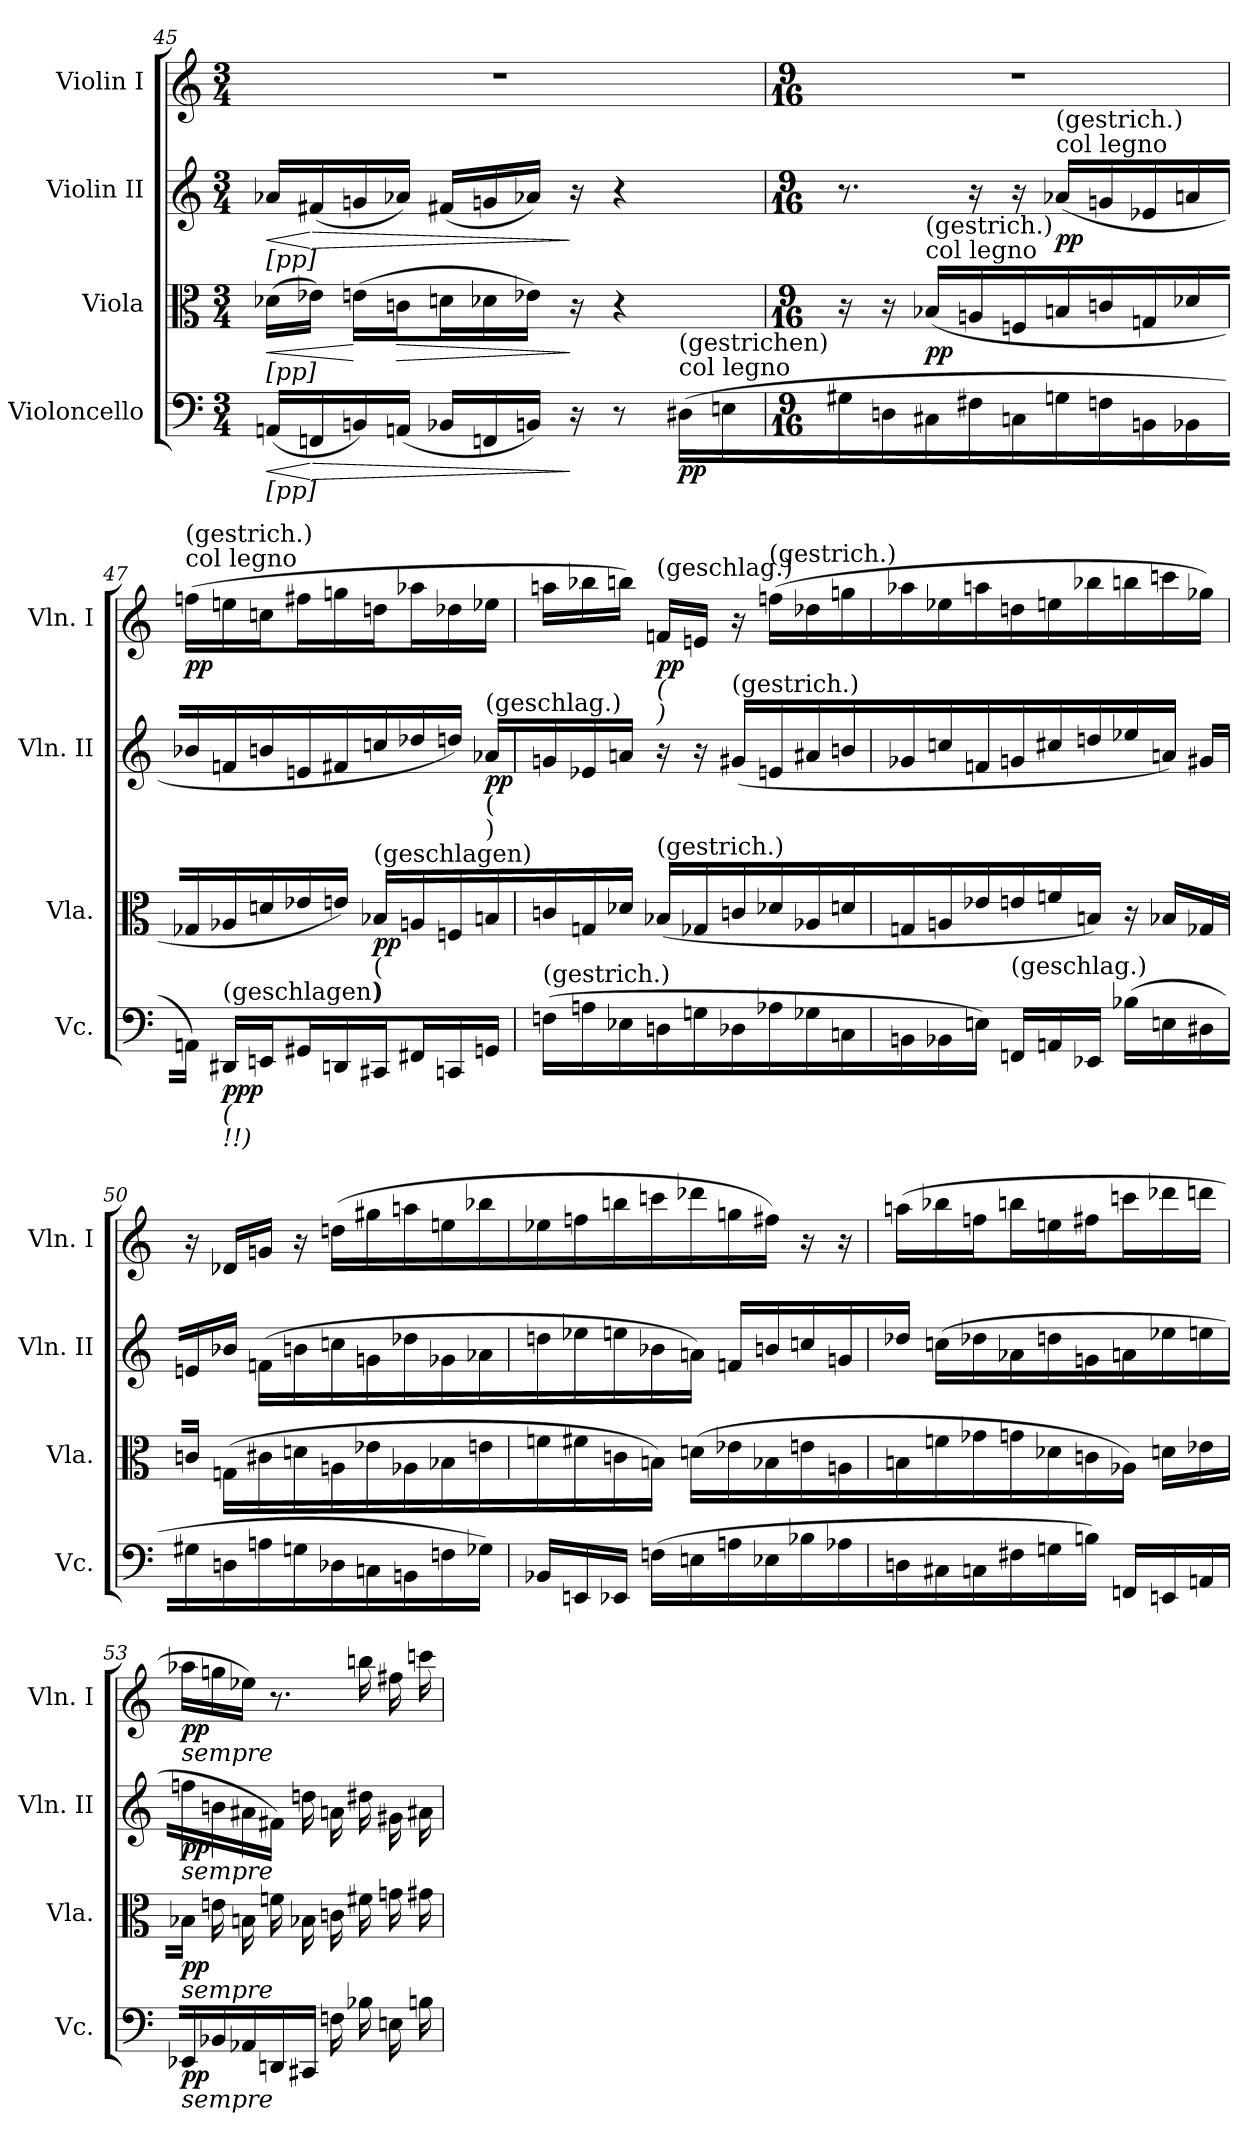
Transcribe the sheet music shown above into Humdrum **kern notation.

**kern	**dynam	**kern	**dynam	**kern	**dynam	**kern	**dynam
*part4	*part4	*part3	*part3	*part2	*part2	*part1	*part1
*staff4	*staff4	*staff3	*staff3	*staff2	*staff2	*staff1	*staff1
*I"Violoncello	*	*I"Viola	*	*I"Violin II	*	*I"Violin I	*
*I'Vc.	*	*I'Vla.	*	*I'Vln. II	*	*I'Vln. I	*
!!LO:PB:g=z
*clefF4	*	*clefC3	*	*clefG2	*	*clefG2	*
*k[]	*	*k[]	*	*k[]	*	*k[]	*
*C:	*	*C:	*	*C:	*	*C:	*
*M3/4	*	*M3/4	*	*M3/4	*	*M3/4	*
*MM150	*	*MM150	*	*MM150	*	*MM150	*
=45	=45	=45	=45	=45	=45	=45	=45
!	!	!	!	!LO:TX:b:t=[pp]	!	!	!
!	!	!LO:TX:b:t=[pp]	!	!	!	!	!
!LO:TX:b:t=[pp]	!	!	!	!	!	!	!
!	!LO:HP:b	!	!LO:HP:b	!	!LO:HP:b	!LO:N:vis=1	!
(16AAni/LL	<	(16d-Xi\LL	<	16a-Xi/LL	<	2.r	.
!	!LO:HP:n=1:b	!	!	!	!LO:HP:n=1:b	!	!
16FFni/	[ >	16e-Xi\JJ)	.	(16f#Xi/	[ >	.	.
16BBni/)	.	(16eni\LL	[	16gni/	.	.	.
!	!	!	!LO:HP:b	!	!	!	!
(16AAni/JJ	.	16cni\J	>	16a-Xi/JJ)	.	.	.
16BB-Xi/LL	.	16dni\L	.	(16f#Xi/LL	.	.	.
16FFni/	.	16d-Xi\	.	16gni/	.	.	.
16BBni/JJ)	.	16e-Xi\JJ)	.	16a-Xi/JJ)	.	.	.
16r	]	16r	]	16r	]	.	.
8r	.	4r	.	4r	.	.	.
!LO:TX:a:t=col legno	!	!	!	!	!	!	!
!LO:TX:t=(gestrichen)	!	!	!	!	!	!	!
(16D#Xi\LL	pp	.	.	.	.	.	.
16Eni\J	.	.	.	.	.	.	.
=46	=46	=46	=46	=46	=46	=46	=46
*M9/16	*	*M9/16	*	*M9/16	*	*M9/16	*
!	!	!	!	!	!	!LO:N:vis=1	!
16G#Xi\L	.	16r	.	8.r	.	16%9r	.
16Dni\	.	16r	.	.	.	.	.
!	!	!LO:TX:a:t=col legno	!	!	!	!	!
!	!	!LO:TX:t=(gestrich.)	!	!	!	!	!
16C#Xi\J	.	(16B-Xi/KL	pp	.	.	.	.
16F#Xi\L	.	16Ani/L	.	16r	.	.	.
16Cni\	.	16Fni/	.	16r	.	.	.
!	!	!	!	!LO:TX:a:t=col legno	!	!	!
!	!	!	!	!LO:TX:t=(gestrich.)	!	!	!
16Gni\J	.	16Bni/J	.	(16a-Xi/KL	pp	.	.
16Fni\L	.	16cni/L	.	16gni/L	.	.	.
16BBni\	.	16Gni/	.	16e-Xi/	.	.	.
16BB-Xi\J	.	16d-Xi/J	.	16ani/J	.	.	.
!!LO:LB:g=z
=47	=47	=47	=47	=47	=47	=47	=47
!	!	!	!	!	!	!LO:TX:a:t=col legno	!
!	!	!	!	!	!	!LO:TX:t=(gestrich.)	!
16AAni\Jk)	.	16G-Xi/L	.	16b-Xi/L	.	(16ffni\LL	pp
!LO:TX:a:t=(geschlagen)	!	!	!	!	!	!	!
!LO:TX:b:i:t=(	!	!	!	!	!	!	!
!LO:TX:b:i:t=!!)	!	!	!	!	!	!	!
16DD#Xi/LL	ppp	16A-Xi/	.	16fni/	.	16eeni\	.
16EEni/J	.	16dni/J	.	16bni/J	.	16ccni\J	.
16GG#Xi/L	.	16e-Xi/L	.	16eni/L	.	16ff#Xi\L	.
16DDni/	.	16eni/JJ)	.	16f#Xi/	.	16ggni\	.
!	!	!LO:TX:b:t=(	!	!	!	!	!
!	!	!LO:TX:b:t=)	!	!	!	!	!
!	!	!LO:TX:a:t=(geschlagen)	!	!	!	!	!
16CC#Xi/J	.	16B-Xi/KL	pp	16ccni/J	.	16ddni\J	.
16FF#Xi/L	.	16Ani/L	.	16dd-Xi/L	.	16aa-Xi\L	.
16CCni/	.	16Fni/	.	16ddni/JJ)	.	16dd-Xi\	.
!	!	!	!	!LO:TX:a:t=(geschlag.)	!	!	!
!	!	!	!	!LO:TX:b:t=(	!	!	!
!	!	!	!	!LO:TX:b:t=)	!	!	!
16GGni/JJ	.	16Bni/J	.	16a-Xi/KL	pp	16ee-Xi\JJ	.
=48	=48	=48	=48	=48	=48	=48	=48
!LO:TX:a:t=(gestrich.)	!	!	!	!	!	!	!
(16Fni\LL	.	16cni/L	.	16gni/L	.	16aani\LL	.
16Ani\	.	16Gni/	.	16e-Xi/	.	16bb-Xi\	.
16E-Xi\J	.	16d-Xi/JJ	.	16ani/JJ	.	16bbni\JJ)	.
!	!	!	!	!	!	!LO:TX:a:t=(geschlag.)	!
!	!	!	!	!	!	!LO:TX:b:i:t=(	!
!	!	!	!	!	!	!LO:TX:b:i:t=)	!
!	!	!LO:TX:a:t=(gestrich.)	!	!	!	!	!
16Dni\L	.	(16B-Xi/LL	.	16r	.	16fni/LL	pp
16Gni\	.	16G-Xi/	.	16r	.	16eni/JJ	.
!	!	!	!	!LO:TX:a:t=(gestrich.)	!	!	!
16D-Xi\J	.	16cni/J	.	(16g#Xi/KL	.	16r	.
!	!	!	!	!	!	!LO:TX:a:t=(gestrich.)	!
16A-Xi\L	.	16d-Xi/L	.	16eni/L	.	(16ffni\LL	.
16G-Xi\	.	16A-Xi/	.	16a#Xi/	.	16dd-Xi\	.
16Cni\J	.	16dni/J	.	16bni/J	.	16ggni\J	.
=49	=49	=49	=49	=49	=49	=49	=49
16BBni\L	.	16Gni/L	.	16g-Xi/L	.	16aa-Xi\L	.
16BB-Xi\	.	16Ani/	.	16ccni/	.	16ee-Xi\	.
16Eni\JJ)	.	16e-Xi/J	.	16fni/J	.	16aani\J	.
!LO:TX:a:t=(geschlag.)	!	!	!	!	!	!	!
16FFni/LL	.	16eni/L	.	16gni/L	.	16ddni\L	.
16AAni/	.	16fni/	.	16cc#Xi/	.	16eeni\	.
16EE-Xi/JJ	.	16Bni/JJ)	.	16ddni/J	.	16bb-Xi\J	.
(16B-Xi\LL	.	16r	.	16ee-Xi/L	.	16bbni\L	.
16Eni\	.	16B-Xi/LL	.	16ani/JJ)	.	16cccni\	.
16D#Xi\J	.	16G-Xi/J	.	16g#Xi/KL	.	16gg-Xi\JJ)	.
!!LO:LB:g=z
=50	=50	=50	=50	=50	=50	=50	=50
16G#Xi\L	.	16cni/Jk	.	16eni/L	.	16r	.
16Dni\	.	(16Gni\LL	.	16b-Xi/JJ	.	16d-Xi/LL	.
16Ani\J	.	16c#Xi\J	.	(16fni\KL	.	16gni/JJ	.
16Gni\L	.	16dni\L	.	16bni\L	.	16r	.
16D-Xi\	.	16Ani\	.	16ccni\	.	(16ddni\LL	.
16Cni\J	.	16e-Xi\J	.	16gni\J	.	16gg#Xi\J	.
16BBni\L	.	16A-Xi\L	.	16dd-Xi\L	.	16aani\L	.
16Fni\	.	16B-Xi\	.	16g-Xi\	.	16eeni\	.
16G-Xi\JJ)	.	16eni\J	.	16a-Xi\J	.	16bb-Xi\J	.
=51	=51	=51	=51	=51	=51	=51	=51
16BB-Xi/LL	.	16fni\L	.	16ddni\L	.	16ee-Xi\L	.
16EEni/	.	16f#Xi\	.	16ee-Xi\	.	16ffni\	.
16EE-Xi/JJ	.	16cni\J	.	16eeni\J	.	16bbni\J	.
(16Fni\LL	.	16Bni\Jk)	.	16b-Xi\L	.	16cccni\L	.
16Eni\	.	(16dni\LL	.	16ani\JJ)	.	16ddd-Xi\	.
16Ani\J	.	16e-Xi\J	.	16fni/KL	.	16ggni\J	.
16E-Xi\L	.	16B-Xi\L	.	16bni/L	.	16ff#Xi\Jk)	.
16B-Xi\	.	16eni\	.	16ccni/	.	16r	.
16A-Xi\J	.	16Ani\J	.	16gni/J	.	16r	.
=52	=52	=52	=52	=52	=52	=52	=52
16Dni\L	.	16Bni\L	.	16dd-Xi/Jk	.	(16aani\LL	.
16C#Xi\	.	16fni\	.	(16ccni\LL	.	16bb-Xi\	.
16Cni\J	.	16g-Xi\J	.	16dd-Xi\J	.	16ffni\J	.
16F#Xi\L	.	16gni\L	.	16a-Xi\L	.	16bbni\L	.
16Gni\	.	16d-Xi\	.	16ddni\	.	16eeni\	.
16Bni\JJ)	.	16cni\J	.	16gni\J	.	16ff#Xi\J	.
16FFni/LL	.	16A-Xi\Jk)	.	16ani\L	.	16cccni\L	.
16EEni/	.	16dni\LL	.	16ee-Xi\	.	16ddd-Xi\	.
16AAni/J	.	16e-Xi\J	.	16eeni\J	.	16dddni\JJ	.
!!LO:PB:g=z
=53	=53	=53	=53	=53	=53	=53	=53
*	*	*	*	*^	*	*	*
!	!	!	!	!	!	!	!LO:TX:b:i:t=sempre	!
!	!	!	!	!LO:TX:b:i:t=sempre	!	!	!	!
!	!	!LO:TX:b:i:t=sempre	!	!	!	!	!	!
!LO:TX:b:i:t=sempre	!	!	!	!	!	!	!	!
16EE-Xi/L	pp	16B-Xi\Jk	pp	16ffni\L	8.ryy	pp	16aa-Xi\LL	pp
16BB-Xi/	.	16eni\LL	.	16bni\	.	.	16ggni\	.
16AA-Xi/J	.	16Bni\J	.	16a#Xi\J	.	.	16ee-Xi\JJ)	.
16DDni/L	.	16fni\L	.	16f#Xi\Jk)	16ryy	.	8.r	.
16CC#Xi/JJ	.	16B-Xi\	.	16ryy	16ddni\LL	.	.	.
16Fni\KL	.	16cni\J	.	16ryy	16ani\J	.	.	.
16B-Xi\L	.	16f#Xi\L	.	16ryy	16dd#Xi\L	.	16bbni\LL	.
16Eni\	.	16gni\	.	16ryy	16g#Xi\	.	16ff#Xi\	.
16Bni\J	.	16g#Xi\J	.	16ryy	16a#Xi\J	.	16cccni\J	.
*	*	*	*	*v	*v	*	*	*
=	=	=	=	=	=	=	=
*-	*-	*-	*-	*-	*-	*-	*-
